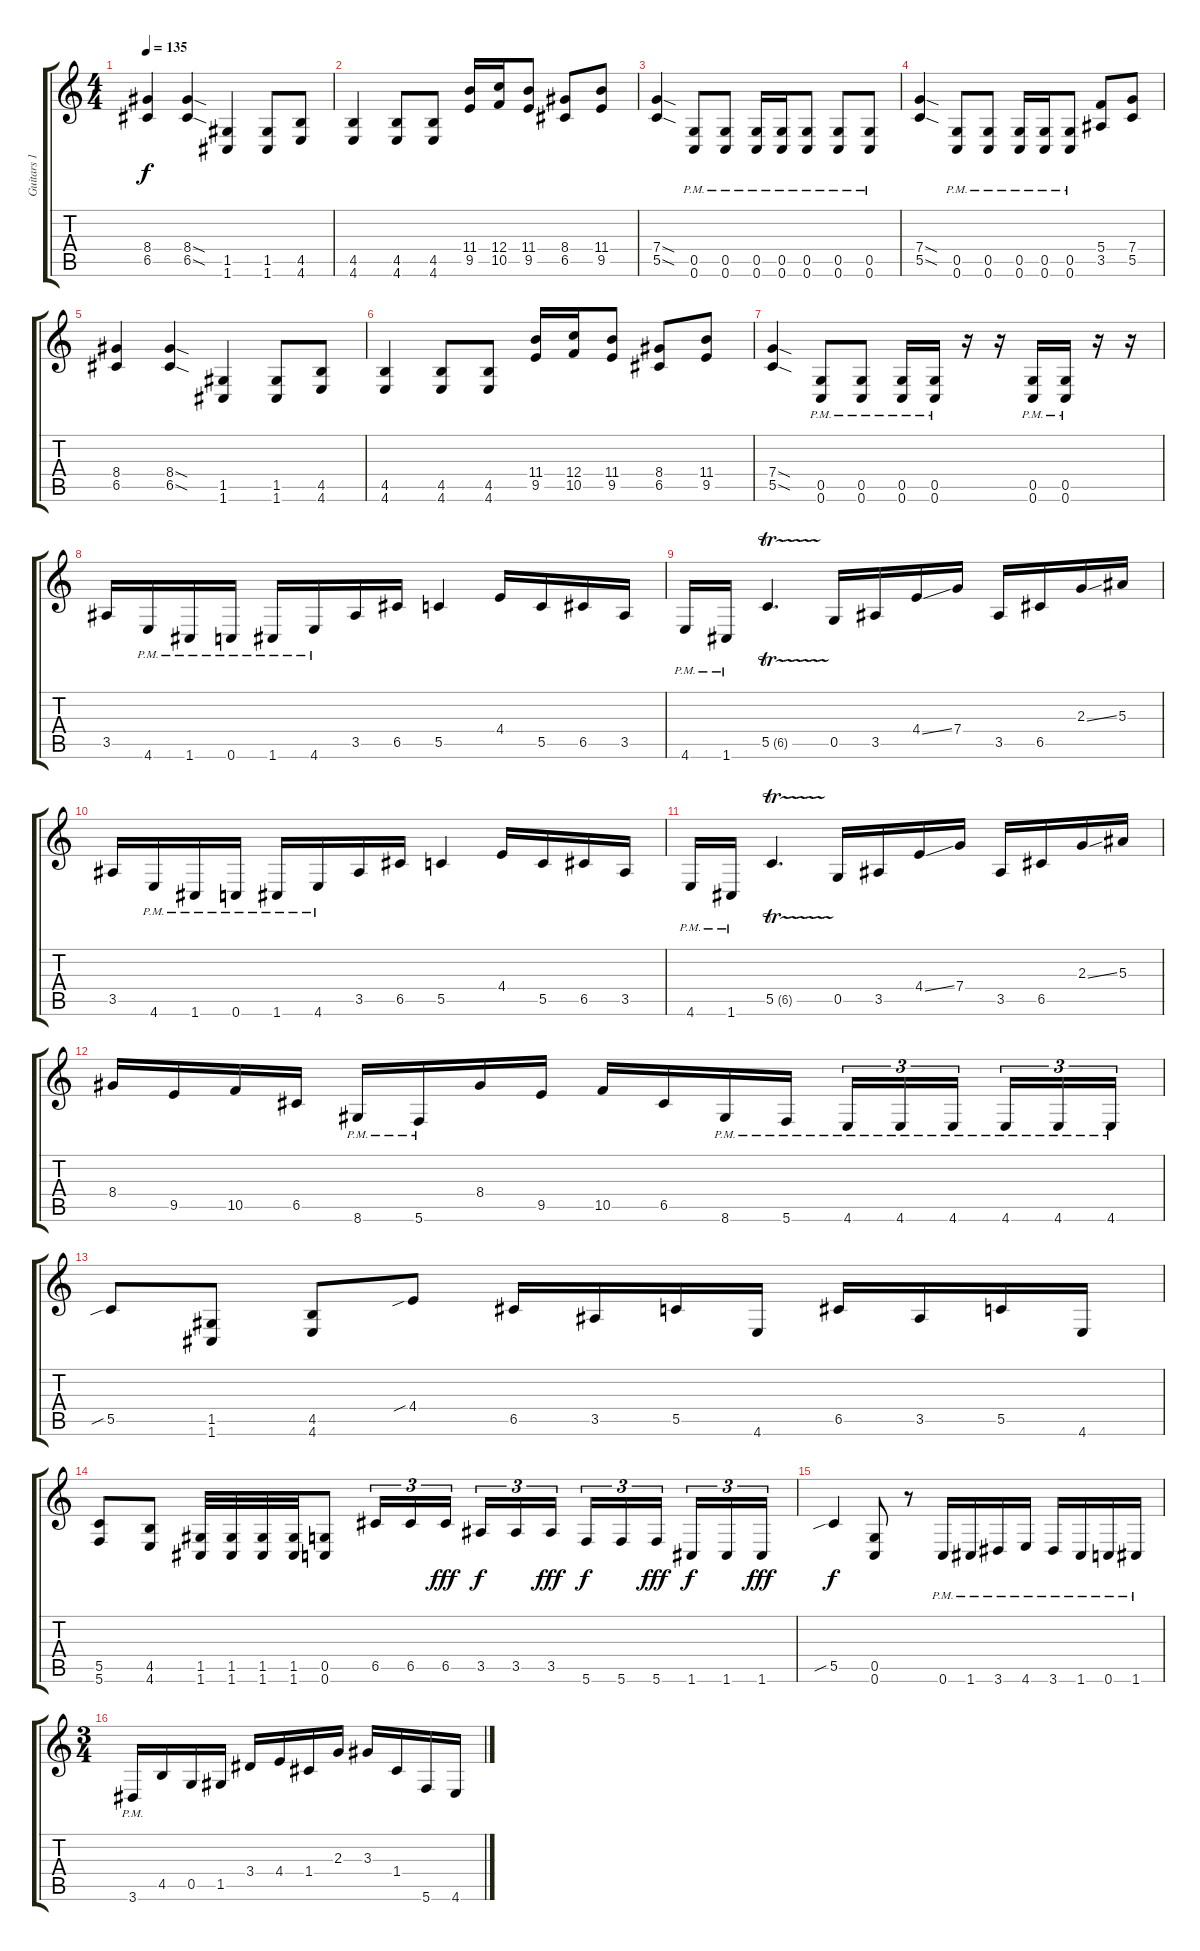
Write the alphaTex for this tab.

\track ("Guitars 1" "Guitars 1") {instrument distortionguitar}
\staff {score tabs}
\tuning (D4 A3 F3 C3 G2 C2) {hide}
\ts (4 4)
\tempo 135
\clef g2
\ks c
(8.4 6.5).4{dy f} (8.4{sod} 6.5{sod}).4 (1.5 1.6).4 (1.5 1.6).8 (4.5 4.6).8 |
(4.5 4.6).4 (4.5 4.6).8 (4.5 4.6).8 (11.4 9.5).16 (12.4 10.5).16 (11.4 9.5).8 (8.4 6.5).8 (11.4 9.5).8 |
(7.4{sod} 5.5{sod}).4 (0.5{pm} 0.6{pm}).8 (0.5{pm} 0.6{pm}).8 (0.5{pm} 0.6{pm}).16 (0.5{pm} 0.6{pm}).16 (0.5{pm} 0.6{pm}).8 (0.5{pm} 0.6{pm}).8 (0.5{pm} 0.6{pm}).8 |
(7.4{sod} 5.5{sod}).4 (0.5{pm} 0.6{pm}).8 (0.5{pm} 0.6{pm}).8 (0.5{pm} 0.6{pm}).16 (0.5{pm} 0.6{pm}).16 (0.5{pm} 0.6{pm}).8 (5.4 3.5).8 (7.4 5.5).8 |
(8.4 6.5).4 (8.4{sod} 6.5{sod}).4 (1.5 1.6).4 (1.5 1.6).8 (4.5 4.6).8 |
(4.5 4.6).4 (4.5 4.6).8 (4.5 4.6).8 (11.4 9.5).16 (12.4 10.5).16 (11.4 9.5).8 (8.4 6.5).8 (11.4 9.5).8 |
(7.4{sod} 5.5{sod}).4 (0.5{pm} 0.6{pm}).8 (0.5{pm} 0.6{pm}).8 (0.5{pm} 0.6{pm}).16 (0.5{pm} 0.6{pm}).16 r.16 r.16 (0.5{pm} 0.6{pm}).16 (0.5{pm} 0.6{pm}).16 r.16 r.16 |
3.5.16 4.6{pm}.16 1.6{pm}.16 0.6{pm}.16 1.6{pm}.16 4.6{pm}.16 3.5.16 6.5.16 5.5.4 4.4.16 5.5.16 6.5.16 3.5.16 |
4.6{pm}.16 1.6{pm}.16 5.5{tr (6 16)}.4{d} 0.5.16 3.5.16 4.4{ss}.16 7.4.16 3.5.16 6.5.16 2.3{ss}.16 5.3.16 |
3.5.16 4.6{pm}.16 1.6{pm}.16 0.6{pm}.16 1.6{pm}.16 4.6{pm}.16 3.5.16 6.5.16 5.5.4 4.4.16 5.5.16 6.5.16 3.5.16 |
4.6{pm}.16 1.6{pm}.16 5.5{tr (6 16)}.4{d} 0.5.16 3.5.16 4.4{ss}.16 7.4.16 3.5.16 6.5.16 2.3{ss}.16 5.3.16 |
8.4.16 9.5.16 10.5.16 6.5.16 8.6{pm}.16 5.6{pm}.16 8.4.16 9.5.16 10.5.16 6.5.16 8.6{pm}.16 5.6{pm}.16 4.6{pm}.16{tu (3 2)} 4.6{pm}.16{tu (3 2)} 4.6{pm}.16{tu (3 2) beam splitsecondary} 4.6{pm}.16{tu (3 2)} 4.6{pm}.16{tu (3 2)} 4.6{pm}.16{tu (3 2)} |
5.5{sib}.8 (1.5 1.6).8 (4.5 4.6).8 4.4{sib}.8 6.5.16 3.5.16 5.5.16 4.6.16 6.5.16 3.5.16 5.5.16 4.6.16 |
(5.5 5.6).8 (4.5 4.6).8 (1.5 1.6).32 (1.5 1.6).32 (1.5 1.6).32 (1.5 1.6).32 (0.5 0.6).8 6.5.16{tu (3 2)} 6.5.16{tu (3 2)} 6.5.16{tu (3 2) dy fff beam splitsecondary} 3.5.16{tu (3 2) dy f} 3.5.16{tu (3 2)} 3.5.16{tu (3 2) dy fff} 5.6.16{tu (3 2) dy f} 5.6.16{tu (3 2)} 5.6.16{tu (3 2) dy fff beam splitsecondary} 1.6.16{tu (3 2) dy f} 1.6.16{tu (3 2)} 1.6.16{tu (3 2) dy fff} |
5.5{sib}.4{dy f} (0.5 0.6).8 r.8 0.6{pm}.16 1.6{pm}.16 3.6{pm}.16 4.6{pm}.16 3.6{pm}.16 1.6{pm}.16 0.6{pm}.16 1.6{pm}.16 |
\ts (3 4)
3.6{pm}.16 4.5.16 0.5.16 1.5.16 3.4.16 4.4.16 1.4.16 2.3.16 3.3.16 1.4.16 5.6.16 4.6.16
